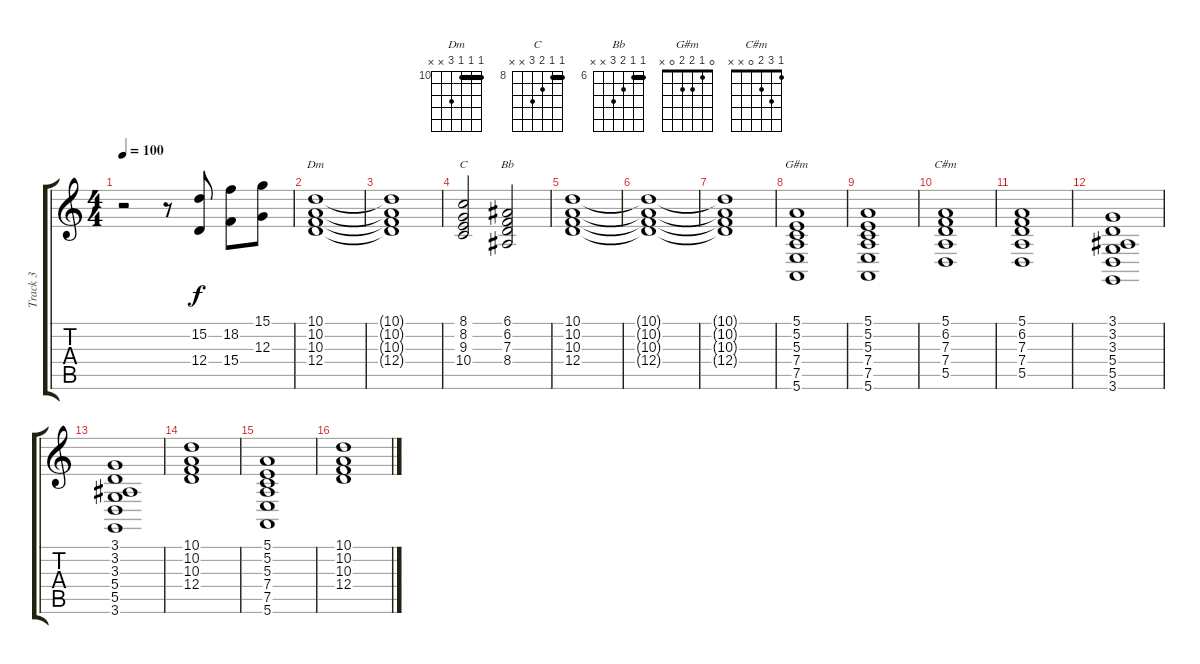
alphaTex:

\track ("Track 3" "Track 3") {instrument rockorgan}
\staff {score tabs}
\tuning (E4 B3 G3 D3 A2 E2) {hide}
\chord ("Dm" 10 10 10 12 x x) {firstfret 10 barre 10}
\chord ("C" 8 8 9 10 x x) {firstfret 8 barre 8}
\chord ("Bb" 6 6 7 8 x x) {firstfret 6 barre 6}
\chord ("G#m" 0 1 2 2 0 x)
\chord ("C#m" 1 3 2 0 x x)
\ts (4 4)
\tempo 100
\clef g2
\ks c
r.2{dy f instrument rockorgan} r.8 (15.2 12.4).8 (18.2 15.4).8 (15.1 12.3).8 |
(10.1 10.2 10.3 12.4).1{ch "Dm"} |
(10.1{t} 10.2{t} 10.3{t} 12.4{t}).1 |
(8.1 8.2 9.3 10.4).2{ch "C"} (6.1 6.2 7.3 8.4).2{ch "Bb"} |
(10.1 10.2 10.3 12.4).1 |
(10.1{t} 10.2{t} 10.3{t} 12.4{t}).1 |
(10.1{t} 10.2{t} 10.3{t} 12.4{t}).1 |
(5.1 5.2 5.3 7.4 7.5 5.6).1{ch "G#m"} |
(5.1 5.2 5.3 7.4 7.5 5.6).1 |
(5.1 6.2 7.3 7.4 5.5).1{ch "C#m"} |
(5.1 6.2 7.3 7.4 5.5).1 |
(3.1 3.2 3.3 5.4 5.5 3.6).1 |
(3.1 3.2 3.3 5.4 5.5 3.6).1 |
(10.1 10.2 10.3 12.4).1 |
(5.1 5.2 5.3 7.4 7.5 5.6).1 |
(10.1 10.2 10.3 12.4).1
